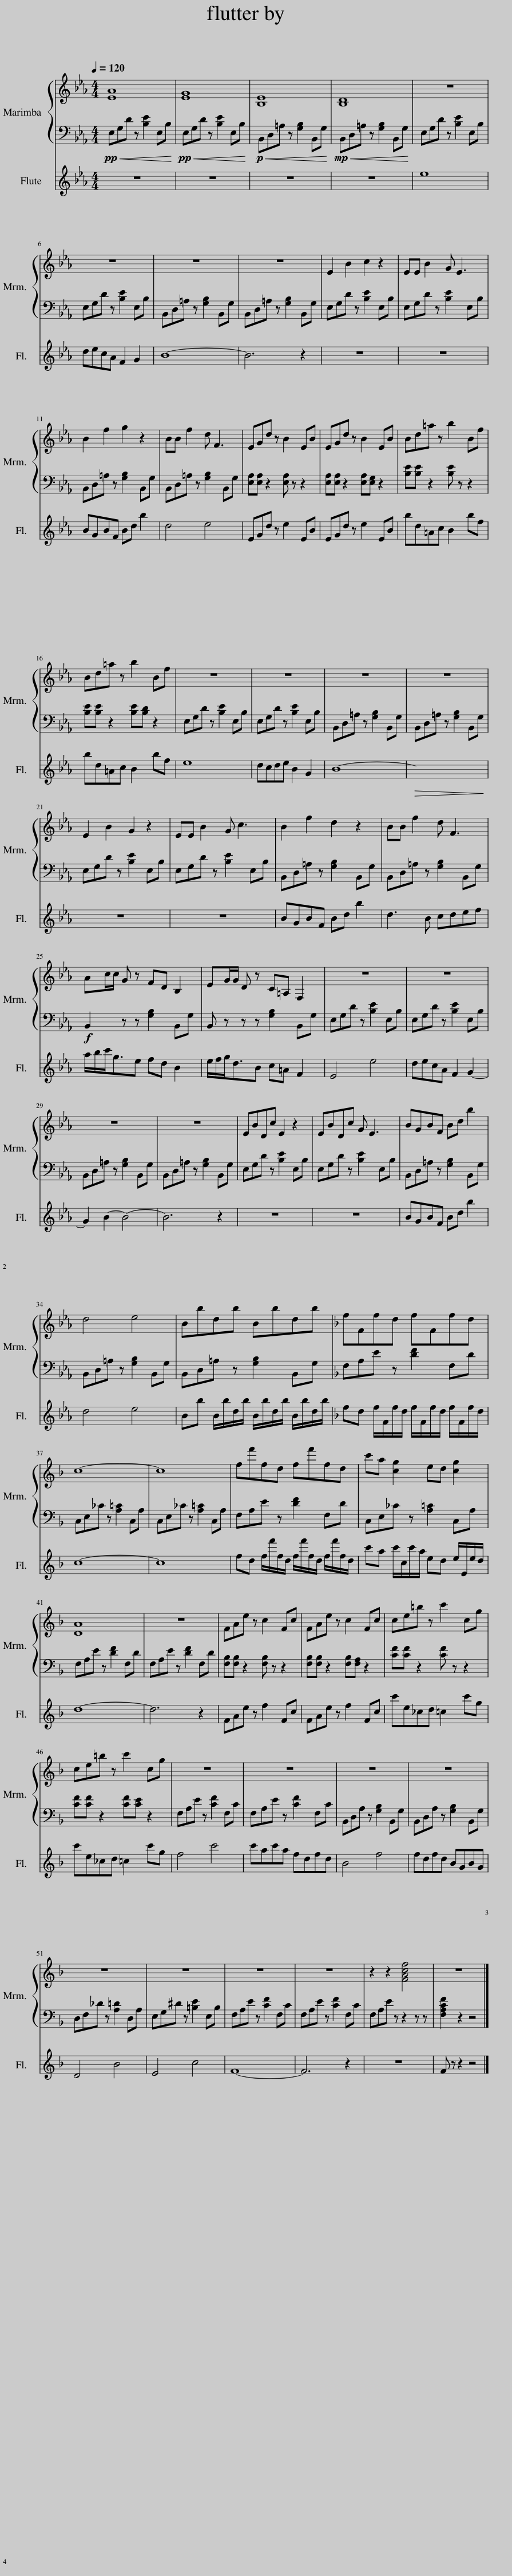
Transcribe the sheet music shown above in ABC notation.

X:1
%%score { 1 | 2 } 3
L:1/8
Q:1/4=120
M:4/4
I:linebreak $
K:Eb
V:1 treble
V:2 bass
V:3 treble
V:1
 [EA]8 | [EG]8 | [B,E]8 | [B,D]8 | z8 |$ %5
 z8 | z8 | z8 | E2 B2 c2 z2 | EE B2 G E3 |$ %10
 B2 f2 g2 z2 | BB f2 d F3 | EGd z B2 EB | EGd z B2 EB | Bd=a z b2 Bf |$ %15
 Bd=a z b2 Bf | z8 | z8 | z8 | z8 |$ %20
 E2 B2 G2 z2 | EE B2 G c3 | B2 f2 d2 z2 | BB f2 d F3 |$ Ac/c/ G z FD B,2 | %25
 EG/G/ D z C=A, F,2 | z8 | z8 |$ z8 | z8 | %30
 EBDc E2 z2 | EBDc G E3 | BGBF Bd b2 |$ d4 e4 | Bbdb Bbdb | %35
[K:F] fFfd fFfd |$ c8- | c8 | ff'fd ff'fd | c'a [cg]2 ed [cg]2 |$ %40
 [DA]8 | z8 | FAe z c2 Fc | FAe z c2 Fc | ce=b z c'2 cg |$ %45
 ce=b z c'2 cg | z8 | z8 | z8 | z8 |$ %50
 z8 | z8 | z8 | z8 | z2 z2 [FAcf]4 | %55
 z8 |] %56
V:2
!pp!!<(! E,G,D z [B,E]2 E,B,!<)! |!pp!!<(! E,G,D z [B,E]2 E,B,!<)! |!p!!<(! B,,D,=A, z [G,B,]2 B,,G,!<)! |!mp!!<(! B,,D,=A, z [G,B,]2 B,,G,!<)! | E,G,D z [B,E]2 E,B, |$ %5
 E,G,D z [B,E]2 E,B, | B,,D,=A, z [G,B,]2 B,,G, | B,,D,=A, z [G,B,]2 B,,G, | E,G,D z [B,E]2 E,B, | E,G,D z [B,E]2 E,B, |$ %10
 B,,D,=A, z [G,B,]2 B,,G, | B,,D,=A, z [G,B,]2 B,,G, | [E,A,][E,A,] z2 [E,A,] z z2 | [E,A,][E,A,] z2 [E,A,][E,G,] z2 | [B,E][B,E] z2 [B,E] z z2 |$ %15
 [B,E][B,E] z2 [B,E][B,D] z2 | E,G,D z [B,E]2 E,B, | E,G,D z [B,E]2 E,B, | B,,D,=A, z [G,B,]2 B,,G, | B,,D,=A, z [G,B,]2 B,,G, |$ %20
 E,G,D z [B,E]2 E,B, | E,G,D z [B,E]2 E,B, | B,,D,=A, z [G,B,]2 B,,G, | B,,D,=A, z [G,B,]2 B,,G, |$!f! B,,2 z z [G,B,]2 B,,G, | %25
 B,, z z z [G,B,]2 B,,G, | E,G,D z [B,E]2 E,B, | E,G,D z [B,E]2 E,B, |$ B,,D,=A, z [G,B,]2 B,,G, | B,,D,=A, z [G,B,]2 B,,G, | %30
 E,G,D z [B,E]2 E,B, | E,G,D z [B,E]2 E,B, | B,,D,=A, z [G,B,]2 B,,G, |$ B,,D,=A, z [G,B,]2 B,,G, | B,,D,=A, z [G,B,]2 B,,G, | %35
[K:F] F,A,E z [DF]2 F,D |$ C,E,_C z [A,=C]2 C,A, | C,E,_C z [A,=C]2 C,A, | F,A,E z [DF]2 F,D | C,E,_C z [A,=C]2 C,A, |$ %40
 F,A,E z [DF]2 F,D | F,A,E z [DF]2 F,D | [F,B,][F,B,] z2 [F,B,] z z2 | [F,B,][F,B,] z2 [F,B,][F,A,] z2 | [CF][CF] z2 [CF] z z2 |$ %45
 [CF][CF] z2 [CF][CE] z2 | F,A,E z [CF]2 F,C | F,A,E z [CF]2 F,C | B,,D,A, z [G,B,]2 B,,G, | B,,D,A, z [G,B,]2 B,,G, |$ %50
 D,F,_D z [A,=D]2 D,A, | E,G,^D z [=B,E]2 E,B, | F,A,E z [CF]2 F,C | F,A,E z [CF]2 F,C | F,A,E z z2 z z | %55
 [F,A,CF]2 z2 z4 |] %56
V:3
 z8 | z8 | z8 | z8 | e8 |$ %5
 decA F2 G2 | B8- | B6 z2 | z8 | z8 |$ %10
 BGBF Bd b2 | d4 e4 | EGd z e2 EB | EGd z e2 EB | bd=Ac B2 bf |$ %15
 bd=Ac B2 bf | e8 | dcde B2 G2 | B8- |!>(! x8!>)! |$ %20
 z8 | z8 | BGBF Bd b2 | d3 B cdef |$ a/b/c'<ge fd B2 | %25
 e/f/g<dB c=A F2 | E4 e4 | decA F2 G2- |$ G2 B2- B4- | B6 z2 | %30
 z8 | z8 | BGBF Bd b2 |$ d4 e4 | Bb B/b/d/b/ B/b/d/b/ B/b/d/b/ | %35
[K:F] fd f/F/f/d/ f/F/f/d/ f/F/f/d/ |$ c8- | c8 | fd f/f'/f/d/ f/f'/f/d/ f/f'/f/d/ | c'a c'/c/c'/a/ ed e/E/e/d/ |$ %40
 d8- | d6 z2 | FAe z f2 Fc | FAe z f2 Fc | c'e_cd =c2 c'g |$ %45
 c'e_cd =c2 c'g | f4 c'4 | c'ac'a fdfd | B4 f4 | fdfd BGBG |$ %50
 D4 B4 | E4 c4 | F8- | F6 z2 | z8 | %55
 F z z2 z4 |] %56
